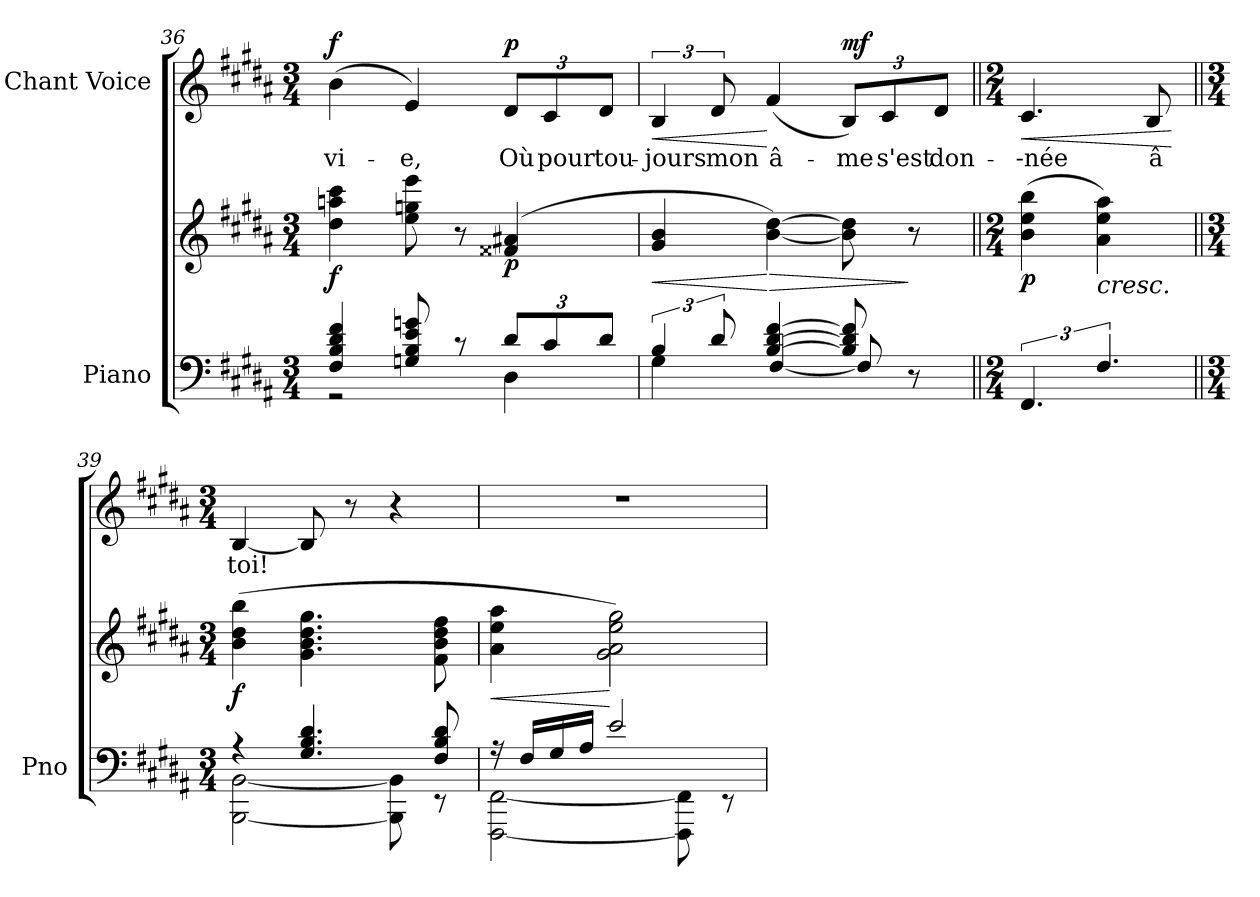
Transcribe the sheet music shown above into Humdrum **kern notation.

**kern	**kern	**dynam	**kern	**text	**dynam
*part2	*part2	*part2	*part1	*part1	*part1
*staff3	*staff2	*staff2/3	*staff1	*staff1	*staff1
*I"Piano	*	*	*I"Chant Voice	*	*
*I'Pno	*	*	*	*	*
*clefF4	*clefG2	*	*clefG2	*	*
*k[f#c#g#d#a#]	*k[f#c#g#d#a#]	*	*k[f#c#g#d#a#]	*	*
*M3/4	*M3/4	*	*M3/4	*	*
=36	=36	=36	=36	=36	=36
*^	*	*	*	*	*
!	!	!	!LO:DY:b	!	!LO:LY:b	!LO:DY:a
4F#/ 4B/ 4d#/ 4f#/	2r	4dd#\ 4aan\ 4ccc#\	f	(4b\	vi-	f
!	!	!	!	!	!LO:LY:b	!
8Gn/ 8B/ 8e/ 8gn/	.	8ee\ 8ggn\ 8eee\	.	4e/)	-e,	.
8r	.	8r	.	.	.	.
*Xbrackettup	*	*	*	*	*	*
!	!	!	!LO:DY:b	!	!LO:LY:b	!LO:DY:a
12d#/L	4D#\	(>4f##X/ 4a#X/	p	12d#/L	Où	p
!	!	!	!	!	!LO:LY:b	!
12c#/	.	.	.	12c#/	pour	.
!	!	!	!	!	!LO:LY:b	!
12d#/J	.	.	.	12d#/J	tou-	.
=37	=37	=37	=37	=37	=37	=37
*brackettup	*	*	*	*	*	*
!	!	!	!LO:HP:b	!	!LO:LY:b	!LO:HP:b
6B/	4G#\	4g#/ 4b/	<	6B/	-jours	<
!	!	!	!	!	!LO:LY:b	!
12d#/	.	.	.	12d#/	mon	.
!	!	!	!LO:HP:n=1:b	!	!LO:LY:b	!
[<4B/ [4d#/ [4f#/	[<4F#/	[4b\ [4dd#\)	[ >	(4f#/	â-	[
!	!	!	!	!	!LO:LY:b	!LO:DY:a
8B/] 8d#/] 8f#/]	8F#/]	8b\] 8dd#\]	.	12B/L)	-me	mf
!	!	!	!	!	!LO:LY:b	!
.	.	.	.	12c#/	s'est	.
8r	8ryy	8r	]	.	.	.
!	!	!	!	!	!LO:LY:b	!
.	.	.	.	12d#/J	don-	.
*v	*v	*	*	*	*	*
!!LO:PB:g=z
=38||	=38||	=38||	=38||	=38||	=38||
*M2/4	*M2/4	*	*M2/4	*	*
!	!	!LO:DY:b	!	!LO:LY:b	!LO:HP:b
6.FF#/	(4b\ 4ee\ 4bb\	p	4.c#/	--née	<
!	!LO:TX:b:i:t=cresc.	!	!	!	!
6.F#/	4a#\ 4ee\ 4aa#\)	.	.	.	.
!	!	!	!	!LO:LY:b	!
.	.	.	8B/	â	.
.	.	.	.	.	[
=39||	=39||	=39||	=39||	=39||	=39||
*M3/4	*M3/4	*	*M3/4	*	*
*^	*	*	*	*	*
!	!	!	!LO:DY:b	!	!LO:LY:b	!
4r	[2BBB\ [2BB\	(4b\ 4dd#\ 4bb\	f	[4B/	toi!	.
4.G#/ 4.B/ 4.d#/	.	4.g#\ 4.b\ 4.dd#\ 4.gg#\	.	8B/]	.	.
.	.	.	.	8r	.	.
.	8BBB\] 8BB\]	.	.	4r	.	.
8F#/ 8B/ 8d#/	8r	8f#\ 8b\ 8dd#\ 8ff#\	.	.	.	.
=40	=40	=40	=40	=40	=40	=40
!	!	!	!LO:HP:b	!	!	!
16r	[2FFF#\ [2FF#\	4a#\ 4ee\ 4aa#\	<	2.r	.	.
16F#/LL	.	.	.	.	.	.
16G#/	.	.	.	.	.	.
16A#/JJ	.	.	.	.	.	.
2e/	.	2g#\ 2a#\ 2ee\ 2gg#\)	[	.	.	.
.	8FFF#\] 8FF#\]	.	.	.	.	.
.	8r	.	.	.	.	.
*v	*v	*	*	*	*	*
=	=	=	=	=	=
*-	*-	*-	*-	*-	*-
